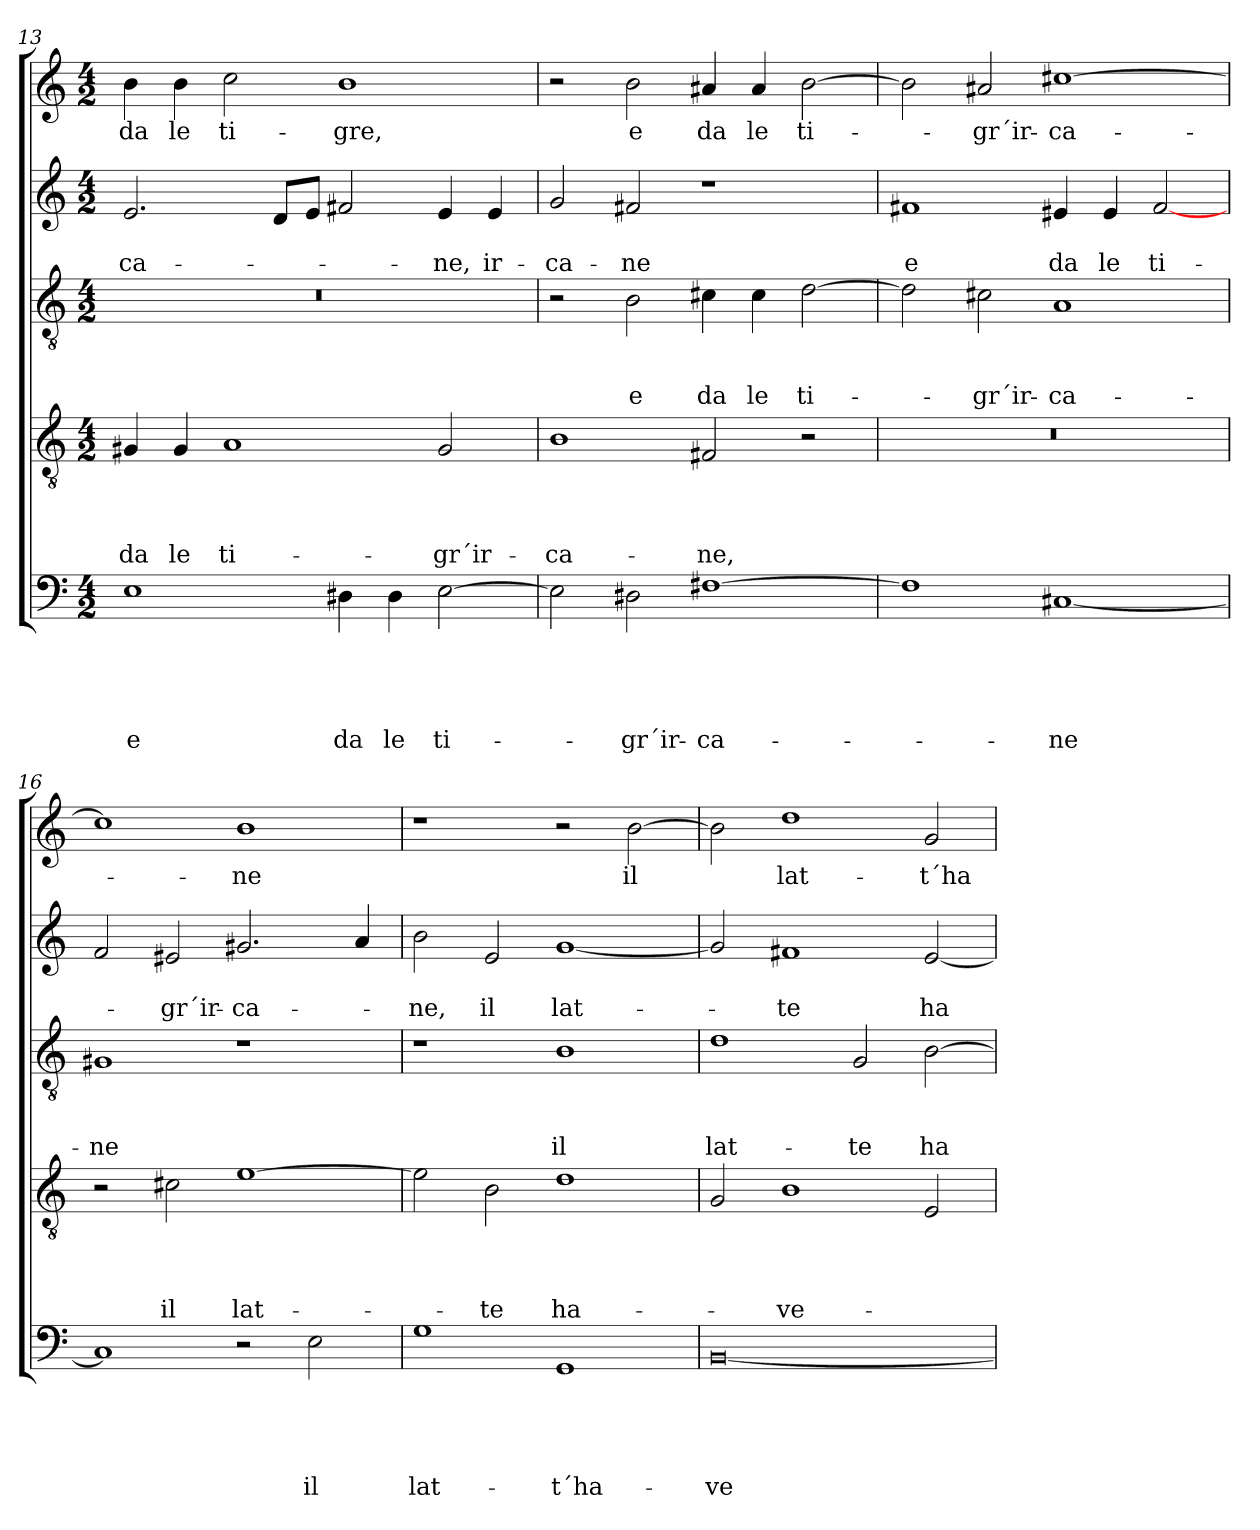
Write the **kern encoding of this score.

**kern	**text	**text	**text	**text	**text	**kern	**text	**text	**text	**text	**kern	**text	**text	**text	**kern	**text	**text	**kern	**text
*part5	*part5	*part5	*part5	*part5	*part5	*part4	*part4	*part4	*part4	*part4	*part3	*part3	*part3	*part3	*part2	*part2	*part2	*part1	*part1
*staff5	*staff5	*staff5	*staff5	*staff5	*staff5	*staff4	*staff4	*staff4	*staff4	*staff4	*staff3	*staff3	*staff3	*staff3	*staff2	*staff2	*staff2	*staff1	*staff1
*clefF4	*	*	*	*	*	*clefGv2	*	*	*	*	*clefGv2	*	*	*	*clefG2	*	*	*clefG2	*
*k[]	*	*	*	*	*	*k[]	*	*	*	*	*k[]	*	*	*	*k[]	*	*	*k[]	*
*C:	*	*	*	*	*	*C:	*	*	*	*	*C:	*	*	*	*C:	*	*	*C:	*
*M4/2	*	*	*	*	*	*M4/2	*	*	*	*	*M4/2	*	*	*	*M4/2	*	*	*M4/2	*
=13	=13	=13	=13	=13	=13	=13	=13	=13	=13	=13	=13	=13	=13	=13	=13	=13	=13	=13	=13
!	!	!	!	!	!LO:LY:b	!	!	!	!	!LO:LY:b	!	!	!	!	!	!	!LO:LY:b	!	!LO:LY:b
1E	.	.	.	.	e	4G#X/	.	.	.	da	0r	.	.	.	2.e/	.	-ca-	4b\	da
!	!	!	!	!	!	!	!	!	!	!LO:LY:b	!	!	!	!	!	!	!	!	!LO:LY:b
.	.	.	.	.	.	4G#/	.	.	.	le	.	.	.	.	.	.	.	4b\	le
!	!	!	!	!	!	!	!	!	!	!LO:LY:b	!	!	!	!	!	!	!	!	!LO:LY:b
.	.	.	.	.	.	1A	.	.	.	ti-	.	.	.	.	.	.	.	2cc\	ti-
.	.	.	.	.	.	.	.	.	.	.	.	.	.	.	8d/L	.	.	.	.
.	.	.	.	.	.	.	.	.	.	.	.	.	.	.	8e/J	.	.	.	.
!	!	!	!	!	!LO:LY:b	!	!	!	!	!	!	!	!	!	!	!	!	!	!LO:LY:b
4D#X\	.	.	.	.	da	.	.	.	.	.	.	.	.	.	2f#X/	.	.	1b	-gre,
!	!	!	!	!	!LO:LY:b	!	!	!	!	!	!	!	!	!	!	!	!	!	!
4D#\	.	.	.	.	le	.	.	.	.	.	.	.	.	.	.	.	.	.	.
!	!	!	!	!	!LO:LY:b	!	!	!	!	!LO:LY:b	!	!	!	!	!	!	!LO:LY:b	!	!
[2E\	.	.	.	.	ti-	2G#/	.	.	.	-gr´ir-	.	.	.	.	4e/	.	-ne,	.	.
!	!	!	!	!	!	!	!	!	!	!	!	!	!	!	!	!	!LO:LY:b	!	!
.	.	.	.	.	.	.	.	.	.	.	.	.	.	.	4e/	.	ir-	.	.
!!LO:PB:g=z
=14	=14	=14	=14	=14	=14	=14	=14	=14	=14	=14	=14	=14	=14	=14	=14	=14	=14	=14	=14
!	!	!	!	!	!	!	!	!	!	!LO:LY:b	!	!	!	!	!	!	!LO:LY:b	!	!
2E\]	.	.	.	.	.	1B	.	.	.	-ca-	2r	.	.	.	2g/	.	-ca-	2r	.
!	!	!	!	!	!LO:LY:b	!	!	!	!	!	!	!	!	!LO:LY:b	!	!	!LO:LY:b	!	!LO:LY:b
2D#X\	.	.	.	.	-gr´ir-	.	.	.	.	.	2B\	.	.	e	2f#X/	.	-ne	2b\	e
!	!	!	!	!	!LO:LY:b	!	!	!	!	!LO:LY:b	!	!	!	!LO:LY:b	!	!	!	!	!LO:LY:b
[1F#X	.	.	.	.	-ca-	2F#X/	.	.	.	-ne,	4c#X\	.	.	da	1r	.	.	4a#X/	da
!	!	!	!	!	!	!	!	!	!	!	!	!	!	!LO:LY:b	!	!	!	!	!LO:LY:b
.	.	.	.	.	.	.	.	.	.	.	4c#\	.	.	le	.	.	.	4a#/	le
!	!	!	!	!	!	!	!	!	!	!	!	!	!	!LO:LY:b	!	!	!	!	!LO:LY:b
.	.	.	.	.	.	2r	.	.	.	.	[2d\	.	.	ti-	.	.	.	[2b\	ti-
=15	=15	=15	=15	=15	=15	=15	=15	=15	=15	=15	=15	=15	=15	=15	=15	=15	=15	=15	=15
!	!	!	!	!	!	!	!	!	!	!	!	!	!	!	!	!	!LO:LY:b	!	!
1F#]	.	.	.	.	.	0r	.	.	.	.	2d\]	.	.	.	1f#X	.	e	2b\]	.
!	!	!	!	!	!	!	!	!	!	!	!	!	!	!LO:LY:b	!	!	!	!	!LO:LY:b
.	.	.	.	.	.	.	.	.	.	.	2c#X\	.	.	-gr´ir-	.	.	.	2a#X/	-gr´ir-
!	!	!	!	!	!LO:LY:b	!	!	!	!	!	!	!	!	!LO:LY:b	!	!	!LO:LY:b	!	!LO:LY:b
[1C#X	.	.	.	.	-ne	.	.	.	.	.	1A	.	.	-ca-	4e#X/	.	da	[1cc#X	-ca-
!	!	!	!	!	!	!	!	!	!	!	!	!	!	!	!	!	!LO:LY:b	!	!
.	.	.	.	.	.	.	.	.	.	.	.	.	.	.	4e#/	.	le	.	.
!	!	!	!	!	!	!	!	!	!	!	!	!	!	!	!	!	!LO:LY:b	!	!
.	.	.	.	.	.	.	.	.	.	.	.	.	.	.	[2f#/	.	ti-	.	.
=16	=16	=16	=16	=16	=16	=16	=16	=16	=16	=16	=16	=16	=16	=16	=16	=16	=16	=16	=16
!	!	!	!	!	!	!	!	!	!	!	!	!	!	!LO:LY:b	!	!	!	!	!
1C#]	.	.	.	.	.	2r	.	.	.	.	1G#X	.	.	-ne	2f/	.	.	1cc#]	.
!	!	!	!	!	!	!	!	!	!	!LO:LY:b	!	!	!	!	!	!	!LO:LY:b	!	!
.	.	.	.	.	.	2c#X\	.	.	.	il	.	.	.	.	2e#X/	.	-gr´ir-	.	.
!	!	!	!	!	!	!	!	!	!	!LO:LY:b	!	!	!	!	!	!	!LO:LY:b	!	!LO:LY:b
2r	.	.	.	.	.	[1e	.	.	.	lat-	1r	.	.	.	2.g#X/	.	-ca-	1b	-ne
!	!	!	!	!	!LO:LY:b	!	!	!	!	!	!	!	!	!	!	!	!	!	!
2E\	.	.	.	.	il	.	.	.	.	.	.	.	.	.	.	.	.	.	.
.	.	.	.	.	.	.	.	.	.	.	.	.	.	.	4a/	.	.	.	.
=17	=17	=17	=17	=17	=17	=17	=17	=17	=17	=17	=17	=17	=17	=17	=17	=17	=17	=17	=17
!	!	!	!	!	!LO:LY:b	!	!	!	!	!	!	!	!	!	!	!	!LO:LY:b	!	!
1G	.	.	.	.	lat-	2e\]	.	.	.	.	1r	.	.	.	2b\	.	-ne,	1r	.
!	!	!	!	!	!	!	!	!	!	!LO:LY:b	!	!	!	!	!	!	!LO:LY:b	!	!
.	.	.	.	.	.	2B\	.	.	.	-te	.	.	.	.	2e/	.	il	.	.
!	!	!	!	!	!LO:LY:b	!	!	!	!	!LO:LY:b	!	!	!	!LO:LY:b	!	!	!LO:LY:b	!	!
1GG	.	.	.	.	-t´ha-	1d	.	.	.	ha-	1B	.	.	il	[1g	.	lat-	2r	.
!	!	!	!	!	!	!	!	!	!	!	!	!	!	!	!	!	!	!	!LO:LY:b
.	.	.	.	.	.	.	.	.	.	.	.	.	.	.	.	.	.	[2b\	il
=18	=18	=18	=18	=18	=18	=18	=18	=18	=18	=18	=18	=18	=18	=18	=18	=18	=18	=18	=18
!	!	!	!	!	!LO:LY:b	!	!	!	!	!	!	!	!	!LO:LY:b	!	!	!	!	!
[0BB	.	.	.	.	-ve-	2G/	.	.	.	.	1d	.	.	lat-	2g/]	.	.	2b\]	.
!	!	!	!	!	!	!	!	!	!	!LO:LY:b	!	!	!	!	!	!	!LO:LY:b	!	!LO:LY:b
.	.	.	.	.	.	1B	.	.	.	-ve-	.	.	.	.	1f#X	.	-te	1dd	lat-
!	!	!	!	!	!	!	!	!	!	!	!	!	!	!LO:LY:b	!	!	!	!	!
.	.	.	.	.	.	.	.	.	.	.	2G/	.	.	-te	.	.	.	.	.
!	!	!	!	!	!	!	!	!	!	!	!	!	!	!LO:LY:b	!	!	!LO:LY:b	!	!LO:LY:b
.	.	.	.	.	.	2E/	.	.	.	.	[2B\	.	.	ha-	[2e/	.	ha-	2g/	-t´ha-
=	=	=	=	=	=	=	=	=	=	=	=	=	=	=	=	=	=	=	=
*-	*-	*-	*-	*-	*-	*-	*-	*-	*-	*-	*-	*-	*-	*-	*-	*-	*-	*-	*-
